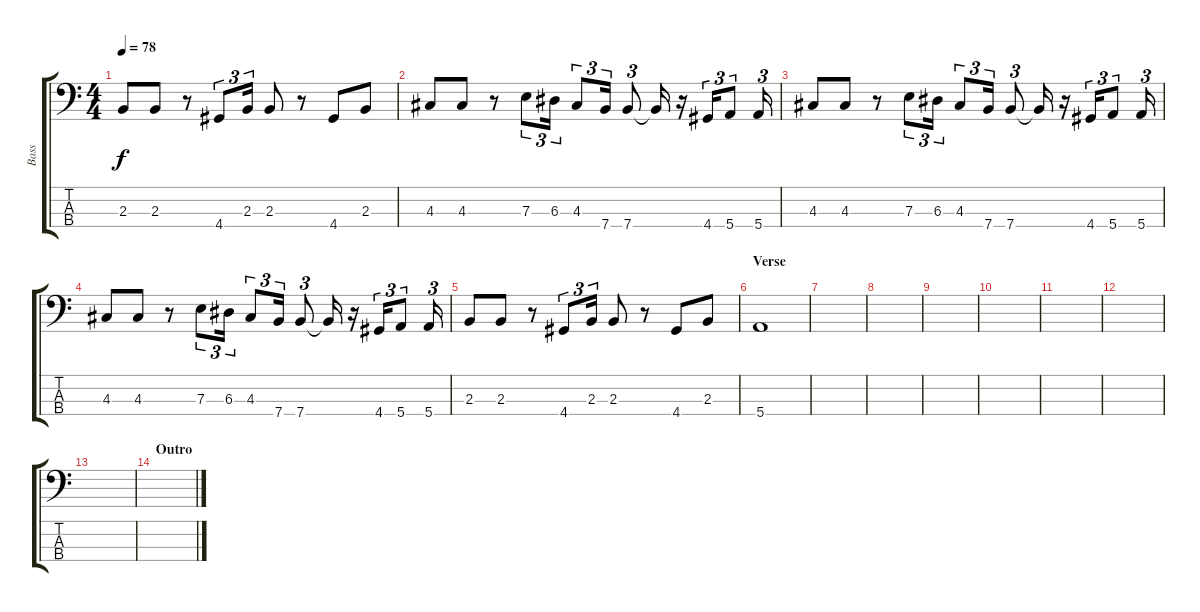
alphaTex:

\track ("Bass" "Bass") {instrument electricbassfinger}
\staff {score tabs}
\tuning (G2 D2 A1 E1) {hide}
\ts (4 4)
\tempo 78
\clef f4
\ks c
2.3.8{dy f} 2.3.8 r.8 4.4.8{tu (3 2)} 2.3.16{tu (3 2)} 2.3.8 r.8 4.4.8 2.3.8 |
4.3.8 4.3.8 r.8 7.3.8{tu (3 2)} 6.3.16{tu (3 2)} 4.3.8{tu (3 2)} 7.4.16{tu (3 2)} 7.4.8{tu (3 2)} 7.4{t}.16 r.16 4.4.16{tu (3 2)} 5.4.8{tu (3 2)} 5.4.16{tu (3 2)} |
4.3.8 4.3.8 r.8 7.3.8{tu (3 2)} 6.3.16{tu (3 2)} 4.3.8{tu (3 2)} 7.4.16{tu (3 2)} 7.4.8{tu (3 2)} 7.4{t}.16 r.16 4.4.16{tu (3 2)} 5.4.8{tu (3 2)} 5.4.16{tu (3 2)} |
4.3.8 4.3.8 r.8 7.3.8{tu (3 2)} 6.3.16{tu (3 2)} 4.3.8{tu (3 2)} 7.4.16{tu (3 2)} 7.4.8{tu (3 2)} 7.4{t}.16 r.16 4.4.16{tu (3 2)} 5.4.8{tu (3 2)} 5.4.16{tu (3 2)} |
2.3.8 2.3.8 r.8 4.4.8{tu (3 2)} 2.3.16{tu (3 2)} 2.3.8 r.8 4.4.8 2.3.8 |
\section ("" "Verse")
5.4.1 |
|
|
|
|
|
|
|
\section ("" "Outro")
